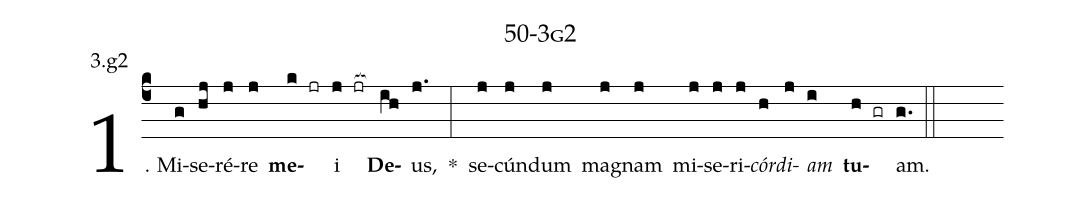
name: 50-3g2;
annotation: 3.g2;
%%
(c4)1. Mi(g)se(hj)ré(j)re(j) <b>me</b>(k jr)i(j jr[ocb:1{]) <b>De</b>(ih[ocb:0}])us,(j.) *(:) se(j)cún(j)dum(j) ma(j)gnam(j) mi(j)se(j)ri(j)<i>cór</i>(h)<i>di</i>(j)<i>am</i>(i) <b>tu</b>(h gr)am.(g.) (::)
